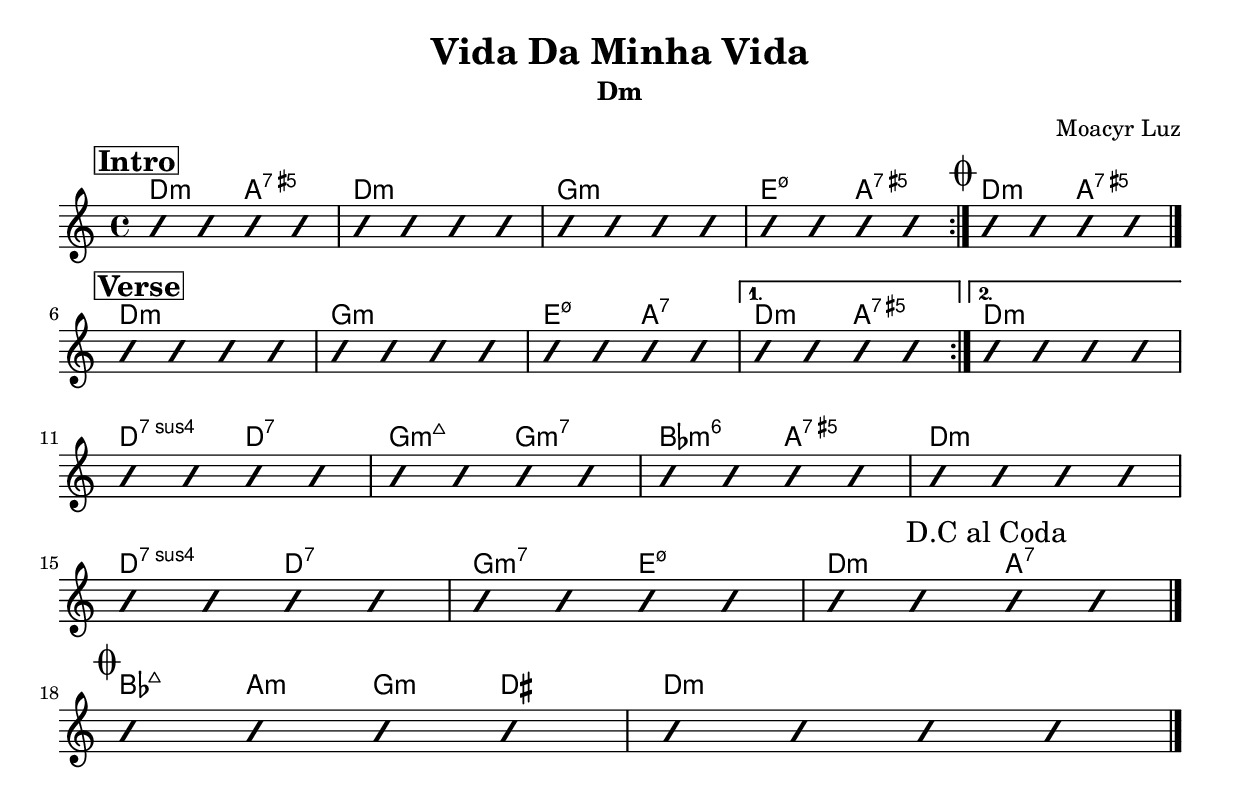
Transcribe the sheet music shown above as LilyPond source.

\version "2.18.2"
\include "common/definitions.ly"
title = "Vida Da Minha Vida"
composer = "Moacyr Luz"

chordNames = \chordmode {
  d2:m   a2:7.5+ | d1:m            | g1:m             | e2:m7.5- a2:7.5+ |
  d2:m   a2:7.5+ |

  d1:m           | g1:m            | e2:m7.5- a2:7    | d2:m     a2:7.5+ |
                                                        d1:m             |

  d2:sus4.7 d2:7 | g2:m7+ g2:m7    | bes2:m6  a2:7.5+ | d1:m             |
  d2:sus4.7 d2:7 | g2:m7  e2:m7.5- | d2:m     a2:7    |

  bes4:7+ a4:m g4:m dis4 | d1:m
}

staves = {
  <<
    \relative c'' {
      \solo
      \intro
      b4 b4 b4 b4 | b4 b4 b4 b4 | b4 b4 b4 b4 | b4 b4 b4 b4 \endRepeat \coda
      b4 b4 b4 b4 \endBar

      \break
      \verse
      \repeat volta 2 {
        b4 b4 b4 b4 | b4 b4 b4 b4 | b4 b4 b4 b4 |
      }
      \alternative {
        { b4 b4 b4 b4 | }
        { b4 b4 b4 b4 }
      }

      \break
      b4 b4 b4 b4 | b4 b4 b4 b4 | b4 b4 b4 b4 | b4 b4 b4 b4 |
      \break
      b4 b4 b4 b4 | b4 b4 b4 b4 | b4 b4 \dcAlCoda b4 b4
      \endBar

      \break
      \coda
      b4 b4 b4 b4 | b4 b4 b4 b4
      \endBar

      \endSolo
    }
  >>
}


\header {
  title = \title
  composer = \composer
  subtitle = "Dm"
}

\score {
  <<
    \new ChordNames \chordNames
    \new Staff \staves
  >>
  \layout {
    indent = 0
  }
}
